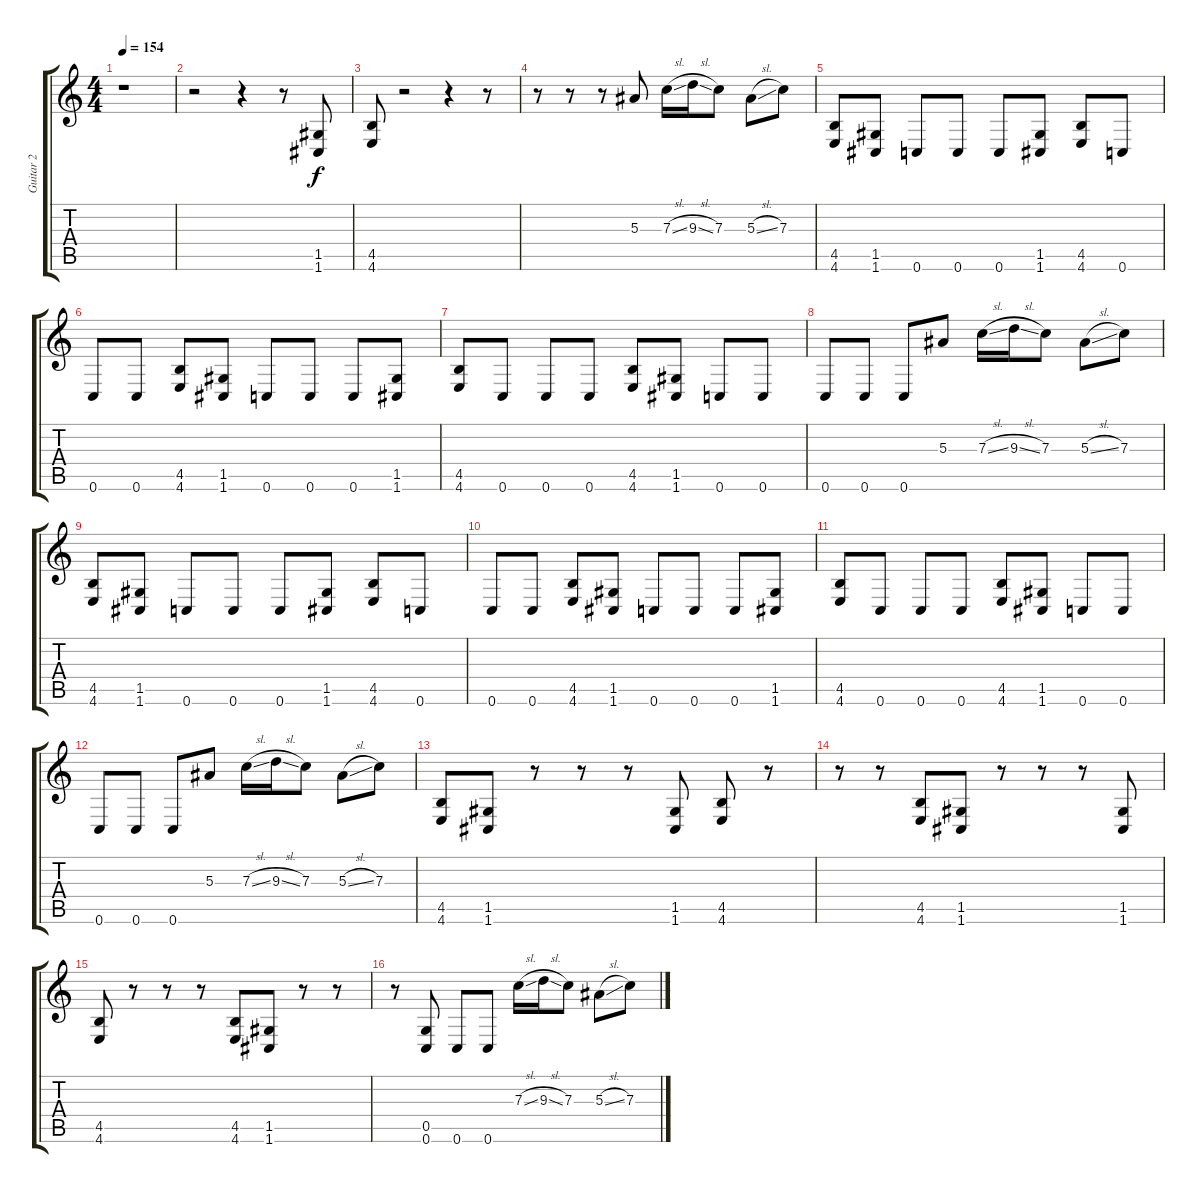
\track ("Guitar 2" "Guitar 2") {instrument distortionguitar}
\staff {score tabs}
\tuning (D4 A3 F3 C3 G2 C2) {hide}
\ts (4 4)
\tempo 154
\clef g2
\ks c
r.1{dy mp} |
r.2 r.4 r.8 (1.5 1.6).8{dy f} |
(4.5 4.6).8 r.2 r.4 r.8 |
r.8 r.8 r.8 5.3.8 7.3{sl}.16 9.3{sl}.16 7.3.8 5.3{sl}.8 7.3.8 |
(4.5 4.6).8 (1.5 1.6).8 0.6.8 0.6.8 0.6.8 (1.5 1.6).8 (4.5 4.6).8 0.6.8 |
0.6.8 0.6.8 (4.5 4.6).8 (1.5 1.6).8 0.6.8 0.6.8 0.6.8 (1.5 1.6).8 |
(4.5 4.6).8 0.6.8 0.6.8 0.6.8 (4.5 4.6).8 (1.5 1.6).8 0.6.8 0.6.8 |
0.6.8 0.6.8 0.6.8 5.3.8 7.3{sl}.16 9.3{sl}.16 7.3.8 5.3{sl}.8 7.3.8 |
(4.5 4.6).8 (1.5 1.6).8 0.6.8 0.6.8 0.6.8 (1.5 1.6).8 (4.5 4.6).8 0.6.8 |
0.6.8 0.6.8 (4.5 4.6).8 (1.5 1.6).8 0.6.8 0.6.8 0.6.8 (1.5 1.6).8 |
(4.5 4.6).8 0.6.8 0.6.8 0.6.8 (4.5 4.6).8 (1.5 1.6).8 0.6.8 0.6.8 |
0.6.8 0.6.8 0.6.8 5.3.8 7.3{sl}.16 9.3{sl}.16 7.3.8 5.3{sl}.8 7.3.8 |
(4.5 4.6).8 (1.5 1.6).8 r.8 r.8 r.8 (1.5 1.6).8 (4.5 4.6).8 r.8 |
r.8 r.8 (4.5 4.6).8 (1.5 1.6).8 r.8 r.8 r.8 (1.5 1.6).8 |
(4.5 4.6).8 r.8 r.8 r.8 (4.5 4.6).8 (1.5 1.6).8 r.8 r.8 |
r.8 (0.5 0.6).8 0.6.8 0.6.8 7.3{sl}.16 9.3{sl}.16 7.3.8 5.3{sl}.8 7.3.8
